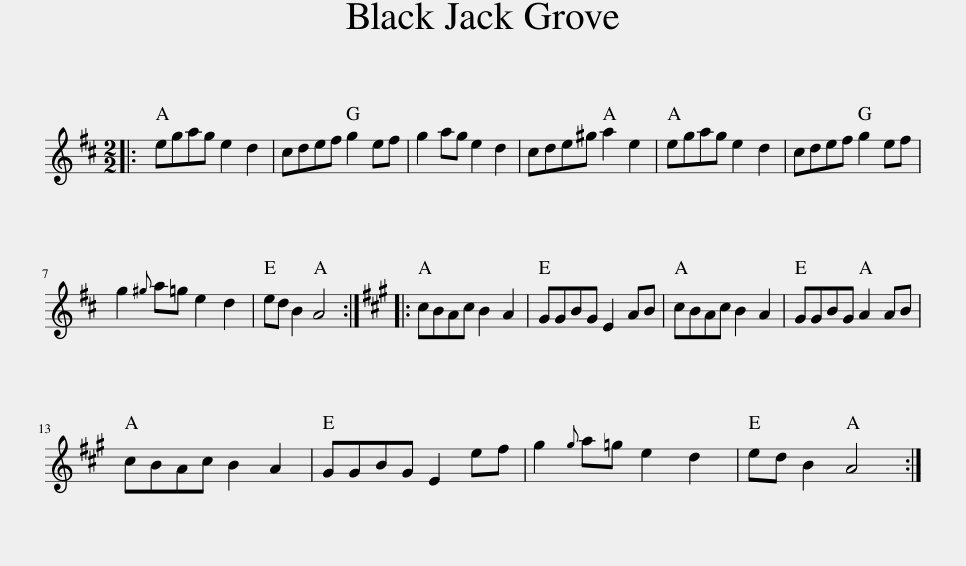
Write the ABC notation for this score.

X:1
L:1/8
M:2/2
I:linebreak $
K:D
V:1 treble
V:1
|: egag e2 d2 | cdef g2 ef | g2 ag e2 d2 | cde^g a2 e2 | egag e2 d2 | %5
 cdef g2 ef |$ g2{^g} a=g e2 d2 | ed B2 A4 ::[K:A] cBAc B2 A2 | GGBG E2 AB | %10
 cBAc B2 A2 | GGBG A2 AB |$ cBAc B2 A2 | GGBG E2 ef | g2{g} a=g e2 d2 | %15
 ed B2 A4 :| %16
